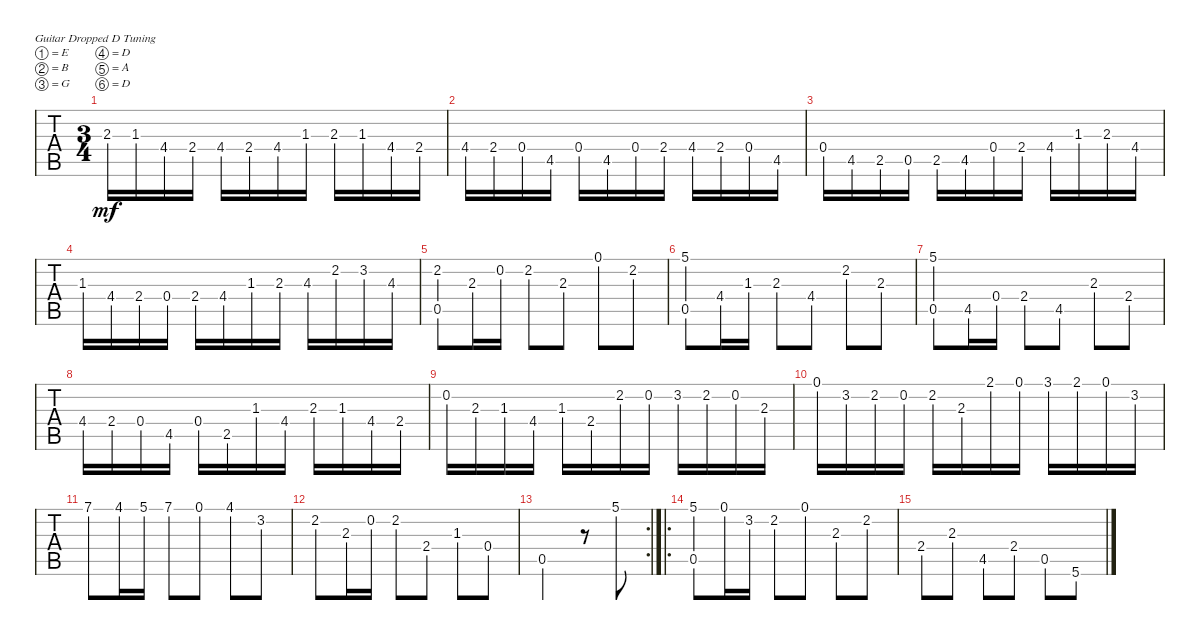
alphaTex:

\bracketExtendMode groupsimilarinstruments
\singleTrackTrackNamePolicy hidden
\multiTrackTrackNamePolicy hidden
\firstSystemTrackNameOrientation horizontal
\otherSystemsTrackNameOrientation horizontal
\track ("Track 1" "Track 1") {instrument acousticguitarsteel}
\staff {tabs}
\tuning (E4 B3 G3 D3 A2 D2)
\ts (3 4)
\tempo (48 hide)
\clef g2
\ks c
2.3.16{dy mf} 1.3.16 4.4.16 2.4.16 4.4.16 2.4.16 4.4.16 1.3.16 2.3.16 1.3.16 4.4.16 2.4.16 |
4.4.16 2.4.16 0.4.16 4.5.16 0.4.16 4.5.16 0.4.16 2.4.16 4.4.16 2.4.16 0.4.16 4.5.16 |
0.4.16 4.5.16 2.5.16 0.5.16 2.5.16 4.5.16 0.4.16 2.4.16 4.4.16 1.3.16 2.3.16 4.4.16 |
1.3.16 4.4.16 2.4.16 0.4.16 2.4.16 4.4.16 1.3.16 2.3.16 4.3.16 2.2.16 3.2.16 4.3.16 |
(2.2 0.5).8 2.3.16 0.2.16 2.2.8 2.3.8 0.1.8 2.2.8 |
(5.1 0.5).8 4.4.16 1.3.16 2.3.8 4.4.8 2.2.8 2.3.8 |
(0.5 5.1).8 4.5.16 0.4.16 2.4.8 4.5.8 2.3.8 2.4.8 |
4.4.16 2.4.16 0.4.16 4.5.16 0.4.16 2.5.16 1.3.16 4.4.16 2.3.16 1.3.16 4.4.16 2.4.16 |
0.2.16 2.3.16 1.3.16 4.4.16 1.3.16 2.4.16 2.2.16 0.2.16 3.2.16 2.2.16 0.2.16 2.3.16 |
0.1.16 3.2.16 2.2.16 0.2.16 2.2.16 2.3.16 2.1.16 0.1.16 3.1.16 2.1.16 0.1.16 3.2.16 |
7.1.8 4.1.16 5.1.16 7.1.8 0.1.8 4.1.8 3.2.8 |
2.2.8 2.3.16 0.2.16 2.2.8 2.4.8 1.3.8 0.4.8 |
\rc 2
0.5.2 r.8 5.1.8 |
\ro
(5.1 0.5).8 0.1.16 3.2.16 2.2.8 0.1.8 2.3.8 2.2.8 |
2.4.8 2.3.8 4.5.8 2.4.8 0.5.8 5.6.8
